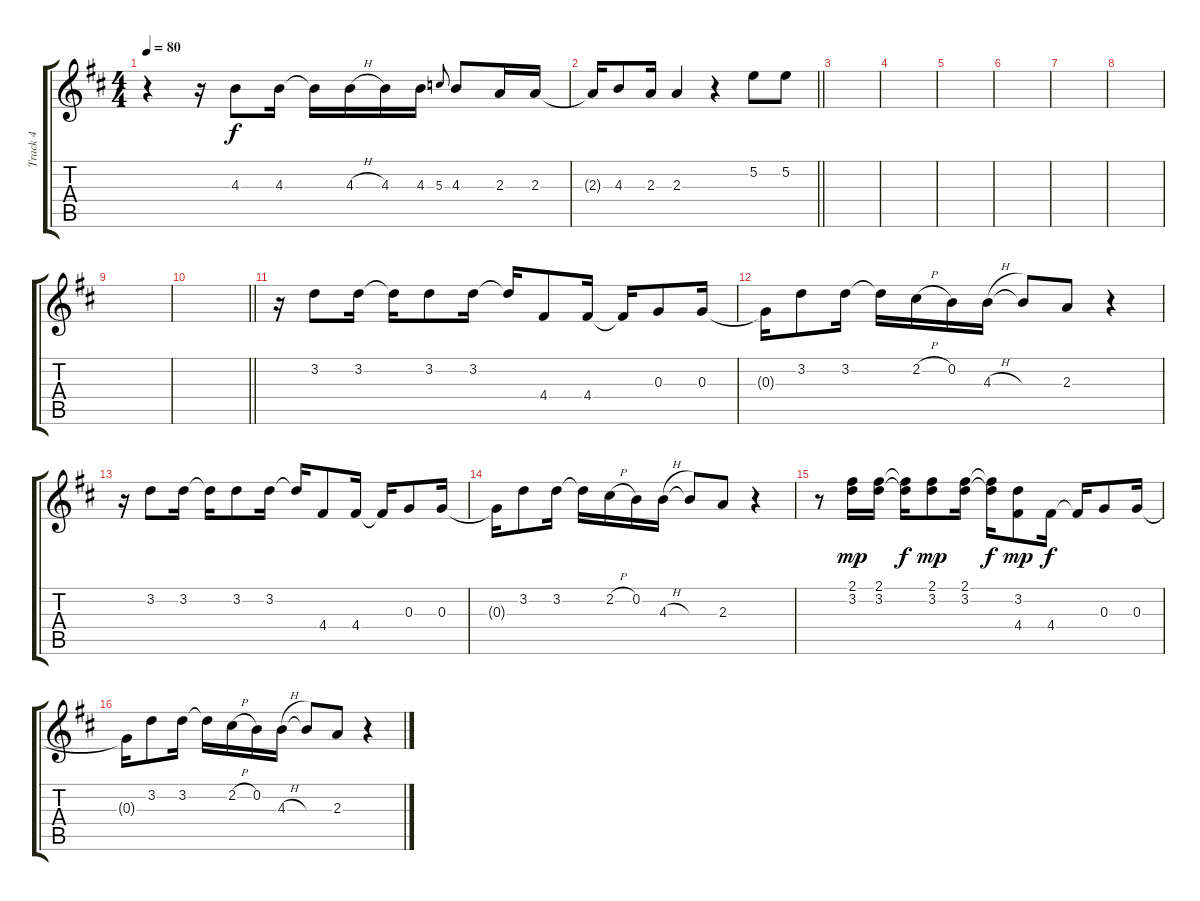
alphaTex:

\track ("Track 4" "Track 4") {instrument electricguitarjazz}
\staff {score tabs}
\tuning (E4 B3 G3 D3 A2 E2) {hide}
\ts (4 4)
\tempo 80
\clef g2
\ks bminor
r.4{dy f} r.16 4.3.8 4.3.16 4.3{t}.16 4.3{h}.16 4.3.16 4.3.16 5.3.8{gr onbeat} 4.3.8 2.3.16 2.3.16 |
\barLineRight lightlight
2.3{t}.16 4.3.8 2.3.16 2.3.4 r.4 5.2.8 5.2.8 |
|
|
|
|
|
|
|
\barLineRight lightlight
|
r.16 3.2.8 3.2.16 3.2{t}.16 3.2.8 3.2.16 3.2{t}.16 4.4.8 4.4.16 4.4{t}.16 0.3.8 0.3.16 |
0.3{t}.16 3.2.8 3.2.16 3.2{t}.16 2.2{h}.16 0.2.16 4.3{h}.16 4.3{t}.8 2.3.8 r.4 |
r.16 3.2.8 3.2.16 3.2{t}.16 3.2.8 3.2.16 3.2{t}.16 4.4.8 4.4.16 4.4{t}.16 0.3.8 0.3.16 |
0.3{t}.16 3.2.8 3.2.16 3.2{t}.16 2.2{h}.16 0.2.16 4.3{h}.16 4.3{t}.8 2.3.8 r.4 |
r.8 (2.1 3.2).16{dy mp} (2.1 3.2).16 (2.1{t} 3.2{t}).16{dy f} (2.1 3.2).8{dy mp} (2.1 3.2).16 (2.1{t} 3.2{t}).16{dy f} (3.2 4.4).8{dy mp} 4.4.16{dy f} 4.4{t}.16 0.3.8 0.3.16 |
0.3{t}.16 3.2.8 3.2.16 3.2{t}.16 2.2{h}.16 0.2.16 4.3{h}.16 4.3{t}.8 2.3.8 r.4
